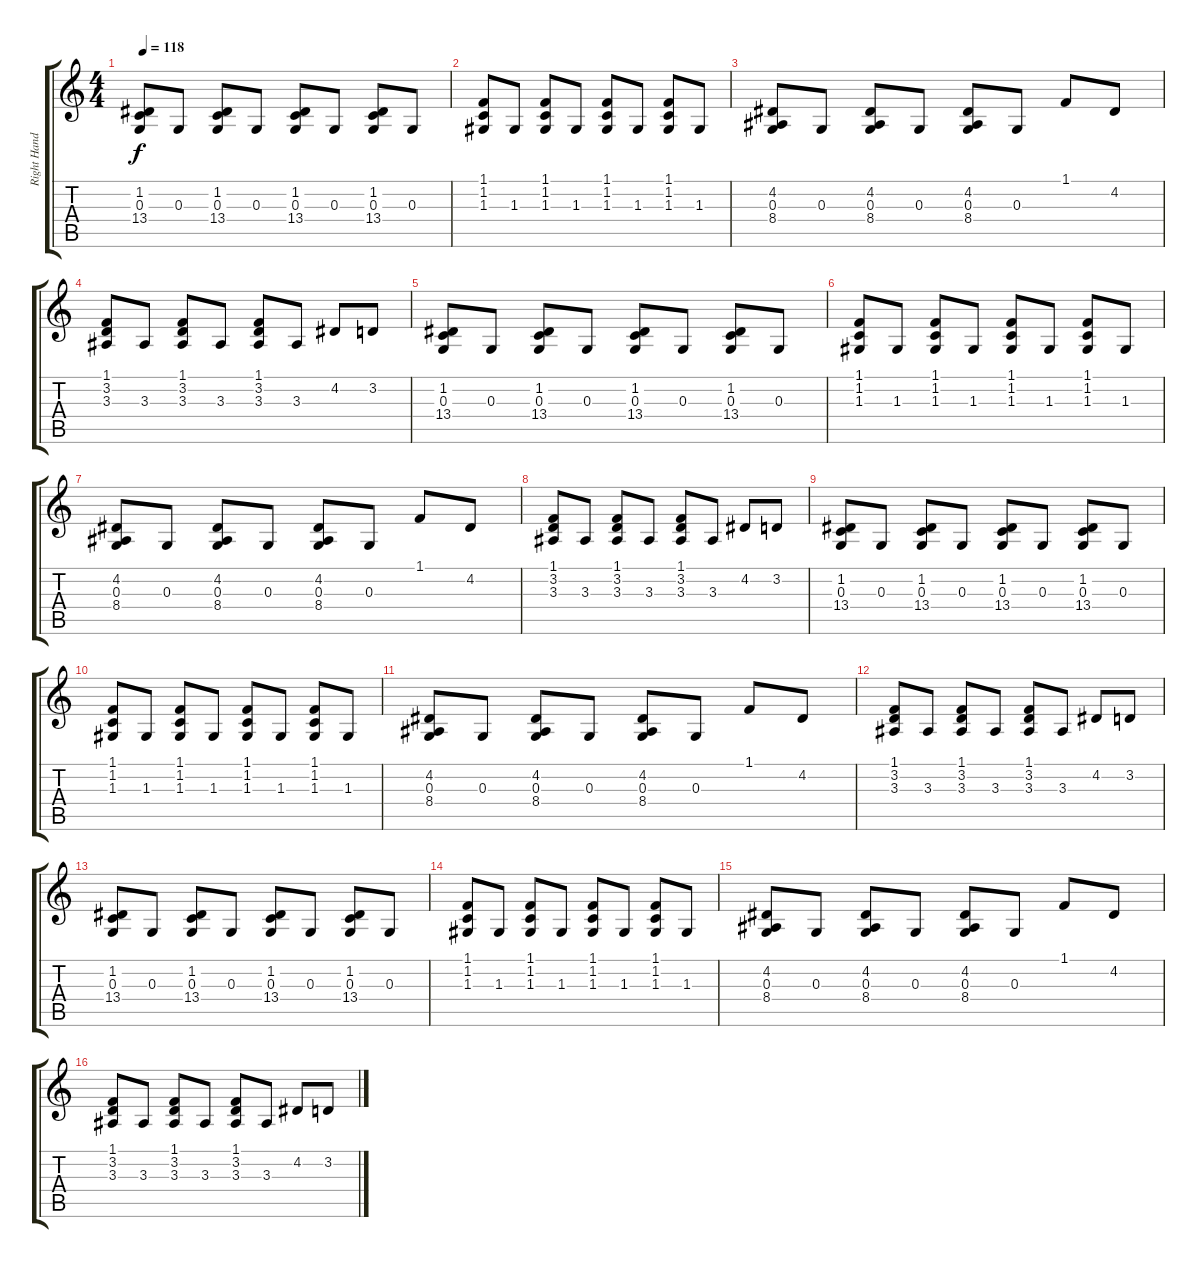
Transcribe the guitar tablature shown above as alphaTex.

\track ("Right Hand" "Right Hand") {instrument acousticgrandpiano}
\staff {score tabs}
\tuning (E4 B3 G3 D3 A2 E2) {hide}
\ts (4 4)
\tempo 118
\clef g2
\ks c
(1.2 0.3 13.4).8{dy f} 0.3.8 (1.2 0.3 13.4).8 0.3.8 (1.2 0.3 13.4).8 0.3.8 (1.2 0.3 13.4).8 0.3.8 |
(1.1 1.2 1.3).8 1.3.8 (1.1 1.2 1.3).8 1.3.8 (1.1 1.2 1.3).8 1.3.8 (1.1 1.2 1.3).8 1.3.8 |
(4.2 0.3 8.4).8 0.3.8 (4.2 0.3 8.4).8 0.3.8 (4.2 0.3 8.4).8 0.3.8 1.1.8 4.2.8 |
(1.1 3.2 3.3).8 3.3.8 (1.1 3.2 3.3).8 3.3.8 (1.1 3.2 3.3).8 3.3.8 4.2.8 3.2.8 |
(1.2 0.3 13.4).8 0.3.8 (1.2 0.3 13.4).8 0.3.8 (1.2 0.3 13.4).8 0.3.8 (1.2 0.3 13.4).8 0.3.8 |
(1.1 1.2 1.3).8 1.3.8 (1.1 1.2 1.3).8 1.3.8 (1.1 1.2 1.3).8 1.3.8 (1.1 1.2 1.3).8 1.3.8 |
(4.2 0.3 8.4).8 0.3.8 (4.2 0.3 8.4).8 0.3.8 (4.2 0.3 8.4).8 0.3.8 1.1.8 4.2.8 |
(1.1 3.2 3.3).8 3.3.8 (1.1 3.2 3.3).8 3.3.8 (1.1 3.2 3.3).8 3.3.8 4.2.8 3.2.8 |
(1.2 0.3 13.4).8 0.3.8 (1.2 0.3 13.4).8 0.3.8 (1.2 0.3 13.4).8 0.3.8 (1.2 0.3 13.4).8 0.3.8 |
(1.1 1.2 1.3).8 1.3.8 (1.1 1.2 1.3).8 1.3.8 (1.1 1.2 1.3).8 1.3.8 (1.1 1.2 1.3).8 1.3.8 |
(4.2 0.3 8.4).8 0.3.8 (4.2 0.3 8.4).8 0.3.8 (4.2 0.3 8.4).8 0.3.8 1.1.8 4.2.8 |
(1.1 3.2 3.3).8 3.3.8 (1.1 3.2 3.3).8 3.3.8 (1.1 3.2 3.3).8 3.3.8 4.2.8 3.2.8 |
(1.2 0.3 13.4).8 0.3.8 (1.2 0.3 13.4).8 0.3.8 (1.2 0.3 13.4).8 0.3.8 (1.2 0.3 13.4).8 0.3.8 |
(1.1 1.2 1.3).8 1.3.8 (1.1 1.2 1.3).8 1.3.8 (1.1 1.2 1.3).8 1.3.8 (1.1 1.2 1.3).8 1.3.8 |
(4.2 0.3 8.4).8 0.3.8 (4.2 0.3 8.4).8 0.3.8 (4.2 0.3 8.4).8 0.3.8 1.1.8 4.2.8 |
(1.1 3.2 3.3).8 3.3.8 (1.1 3.2 3.3).8 3.3.8 (1.1 3.2 3.3).8 3.3.8 4.2.8 3.2.8
